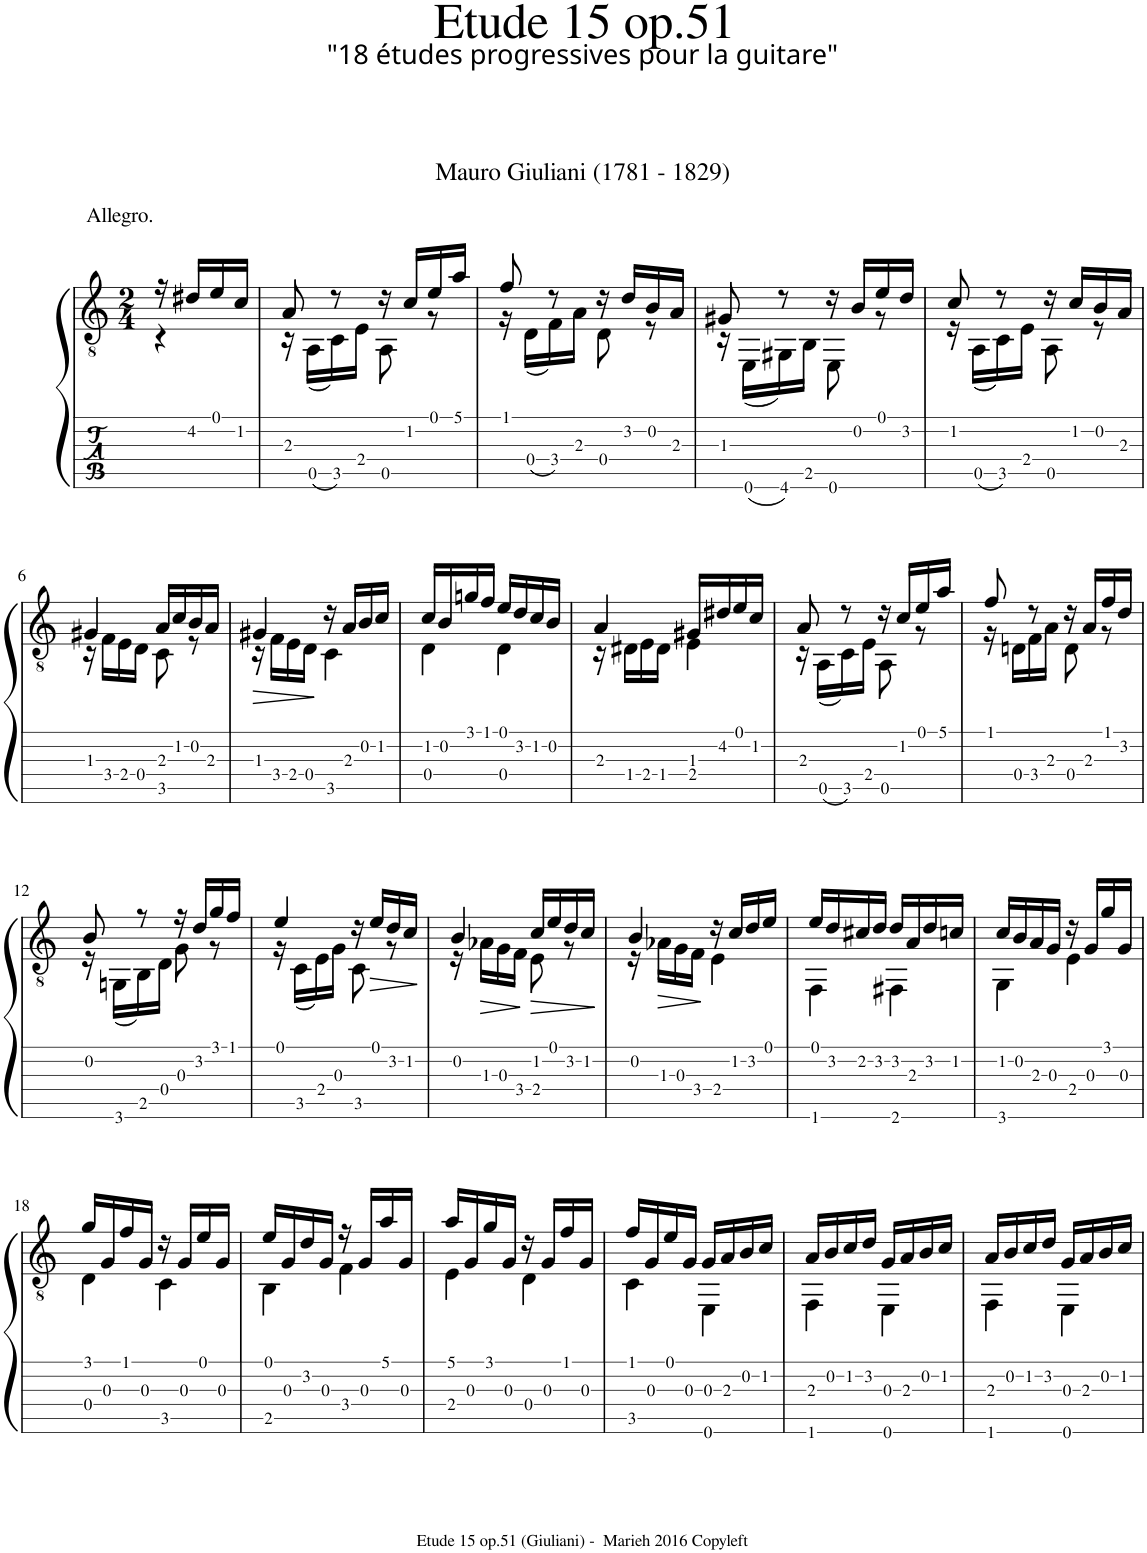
**kern	**kern	**dynam
*part2	*part1	*part1
*staff2	*staff1	*staff1
*I"Guitare classique [Tablature]	*I"Guitare classique	*
*stria6	*	*
*	*clefGv2	*
*k[]	*k[]	*
*M2/4	*M2/4	*
=1	=1	=1
*^	*^	*
!	!	!LO:TX:a:t=Allegro.	!	!
16r	4r	16r	4r	.
16d#XLL	.	16d#X/LL	.	.
16e	.	16e/	.	.
16cJJ	.	16c/JJ	.	.
=2	=2	=2	=2	=2
8A	16r	8A/	16r	.
.	(16AALL	.	(16AA\LL	.
8r	16C)	8r	16C\)	.
.	16EJJ	.	16E\JJ	.
16r	8AA	16r	8AA\	.
16cLL	.	16c/LL	.	.
16e	8r	16e/	8r	.
16aJJ	.	16a/JJ	.	.
=3	=3	=3	=3	=3
8f	16r	8f/	16r	.
.	(16DLL	.	(16D\LL	.
8r	16F)	8r	16F\)	.
.	16AJJ	.	16A\JJ	.
16r	8D	16r	8D\	.
16dLL	.	16d/LL	.	.
16B	8r	16B/	8r	.
16AJJ	.	16A/JJ	.	.
=4	=4	=4	=4	=4
8G#X	16r	8G#X/	16r	.
.	(16EELL	.	(16EE\LL	.
8r	16GG#X)	8r	16GG#X\)	.
.	16BBJJ	.	16BB\JJ	.
16r	8EE	16r	8EE\	.
16BLL	.	16B/LL	.	.
16e	8r	16e/	8r	.
16dJJ	.	16d/JJ	.	.
=5	=5	=5	=5	=5
8c	16r	8c/	16r	.
.	(16AALL	.	(16AA\LL	.
8r	16C)	8r	16C\)	.
.	16EJJ	.	16E\JJ	.
16r	8AA	16r	8AA\	.
16cLL	.	16c/LL	.	.
16B	8r	16B/	8r	.
16AJJ	.	16A/JJ	.	.
!!LO:LB:g=z	!!
=6	=6	=6	=6	=6
4G#X	16r	4G#X/	16r	.
.	16FLL	.	16F\LL	.
.	16E	.	16E\	.
.	16DJJ	.	16D\JJ	.
16ALL	8C	16A/LL	8C\	.
16cJ	.	16c/	.	.
16BL	8r	16B/	8r	.
16AJJ	.	16A/JJ	.	.
=7	=7	=7	=7	=7
!	!	!	!	!LO:HP:b
4G#X	16r	4G#X/	16r	>
.	16FLL	.	16F\LL	.
.	16E	.	16E\	.
.	16DJJ	.	16D\JJ	.
16r	4C	16r	4C\	]
16ALL	.	16A/LL	.	.
16B	.	16B/	.	.
16cJJ	.	16c/JJ	.	.
=8	=8	=8	=8	=8
16cLL	4D	16c/LL	4D\	.
16BJ	.	16B/	.	.
16gnL	.	16gn/	.	.
16fJJ	.	16f/JJ	.	.
16eLL	4D	16e/LL	4D\	.
16dJ	.	16d/	.	.
16cL	.	16c/	.	.
16BJJ	.	16B/JJ	.	.
=9	=9	=9	=9	=9
4A	16r	4A/	16r	.
.	16D#XLL	.	16D#X\LL	.
.	16E	.	16E\	.
.	16D#JJ	.	16D#\JJ	.
16G#XLL	4E	16G#X/LL	4E\	.
16d#XJ	.	16d#X/	.	.
16eL	.	16e/	.	.
16cJJ	.	16c/JJ	.	.
=10	=10	=10	=10	=10
8A	16r	8A/	16r	.
.	(16AALL	.	(16AA\LL	.
8r	16C)	8r	16C\)	.
.	16EJJ	.	16E\JJ	.
16r	8AA	16r	8AA\	.
16cLL	.	16c/LL	.	.
16e	8r	16e/	8r	.
16aJJ	.	16a/JJ	.	.
=11	=11	=11	=11	=11
8f	16r	8f/	16r	.
.	16DnLL	.	16Dn\LL	.
8r	16F	8r	16F\	.
.	16AJJ	.	16A\JJ	.
16r	8D	16r	8D\	.
16ALL	.	16A/LL	.	.
16f	8r	16f/	8r	.
16dJJ	.	16d/JJ	.	.
!!LO:LB:g=z	!!
=12	=12	=12	=12	=12
8B	16r	8B/	16r	.
.	16GGnLL	.	(16GGn\LL	.
8r	16BB	8r	16BB\)	.
.	16DJJ	.	16D\JJ	.
16r	8G	16r	8G\	.
16dLL	.	16d/LL	.	.
16g	8r	16g/	8r	.
16fJJ	.	16f/JJ	.	.
=13	=13	=13	=13	=13
4e	16r	4e/	16r	.
.	16CLL	.	(16C\LL	.
.	16E	.	16E\)	.
.	16GJJ	.	16G\JJ	.
16r	8C	16r	8C\	.
!	!	!	!	!LO:HP:b
16eLL	.	16e/LL	.	>
16d	8r	16d/	8r	.
16cJJ	.	16c/JJ	.	.
*v	*v	*	*	*
*	*v	*v	*
.	.	]
=14	=14	=14
*^	*^	*
4B	16r	4B/	16r	.
!	!	!	!	!LO:HP:b
.	16A-XLL	.	16A-X\LL	>
.	16G	.	16G\	.
.	16FJJ	.	16F\JJ	.
!	!	!	!	!LO:HP:b
16cLL	8E	16c/LL	8E\	>
16eJ	.	16e/	.	.
16dL	8r	16d/	8r	.
16cJJ	.	16c/JJ	.	.
*v	*v	*	*	*
*	*v	*v	*
.	.	]
=15	=15	=15
*^	*^	*
4B	16r	4B/	16r	.
.	16A-XLL	.	16A-X\LL	.
.	16G	.	16G\	.
.	16FJJ	.	16F\JJ	.
16r	4E	16r	4E\	]
16cLL	.	16c/LL	.	.
16d	.	16d/	.	.
16eJJ	.	16e/JJ	.	.
=16	=16	=16	=16	=16
16eLL	4FF	16e/LL	4FF\	.
16dJ	.	16d/	.	.
16c#XL	.	16c#X/	.	.
16dJJ	.	16d/JJ	.	.
16dLL	4FF#X	16d/LL	4FF#X\	.
16AJ	.	16A/	.	.
16dL	.	16d/	.	.
16cnJJ	.	16cn/JJ	.	.
=17	=17	=17	=17	=17
16cLL	4GG	16c/LL	4GG\	.
16BJ	.	16B/	.	.
16AL	.	16A/	.	.
16GJJ	.	16G/JJ	.	.
16r	4E	16r	4E\	.
16GLL	.	16G/LL	.	.
16g	.	16g/	.	.
16GJJ	.	16G/JJ	.	.
!!LO:LB:g=z	!!
=18	=18	=18	=18	=18
16gLL	4D	16g/LL	4D\	.
16GJ	.	16G/	.	.
16fL	.	16f/	.	.
16GJJ	.	16G/JJ	.	.
16r	4C	16r	4C\	.
16GLL	.	16G/LL	.	.
16e	.	16e/	.	.
16GJJ	.	16G/JJ	.	.
=19	=19	=19	=19	=19
16eLL	4BB	16e/LL	4BB\	.
16GJ	.	16G/	.	.
16dL	.	16d/	.	.
16GJJ	.	16G/JJ	.	.
16r	4F	16r	4F\	.
16GLL	.	16G/LL	.	.
16a	.	16a/	.	.
16GJJ	.	16G/JJ	.	.
=20	=20	=20	=20	=20
16aLL	4E	16a/LL	4E\	.
16GJ	.	16G/	.	.
16gL	.	16g/	.	.
16GJJ	.	16G/JJ	.	.
16r	4D	16r	4D\	.
16GLL	.	16G/LL	.	.
16f	.	16f/	.	.
16GJJ	.	16G/JJ	.	.
=21	=21	=21	=21	=21
16fLL	4C	16f/LL	4C\	.
16GJ	.	16G/	.	.
16eL	.	16e/	.	.
16GJJ	.	16G/JJ	.	.
16GLL	4EE	16G/LL	4EE\	.
16AJ	.	16A/	.	.
16BL	.	16B/	.	.
16cJJ	.	16c/JJ	.	.
=22	=22	=22	=22	=22
16ALL	4FF	16A/LL	4FF\	.
16BJ	.	16B/	.	.
16cL	.	16c/	.	.
16dJJ	.	16d/JJ	.	.
16GLL	4EE	16G/LL	4EE\	.
16AJ	.	16A/	.	.
16BL	.	16B/	.	.
16cJJ	.	16c/JJ	.	.
=23	=23	=23	=23	=23
16ALL	4FF	16A/LL	4FF\	.
16BJ	.	16B/	.	.
16cL	.	16c/	.	.
16dJJ	.	16d/JJ	.	.
16GLL	4EE	16G/LL	4EE\	.
16AJ	.	16A/	.	.
16BL	.	16B/	.	.
16cJJ	.	16c/JJ	.	.
*v	*v	*	*	*
*	*v	*v	*
=	=	=
*-	*-	*-
